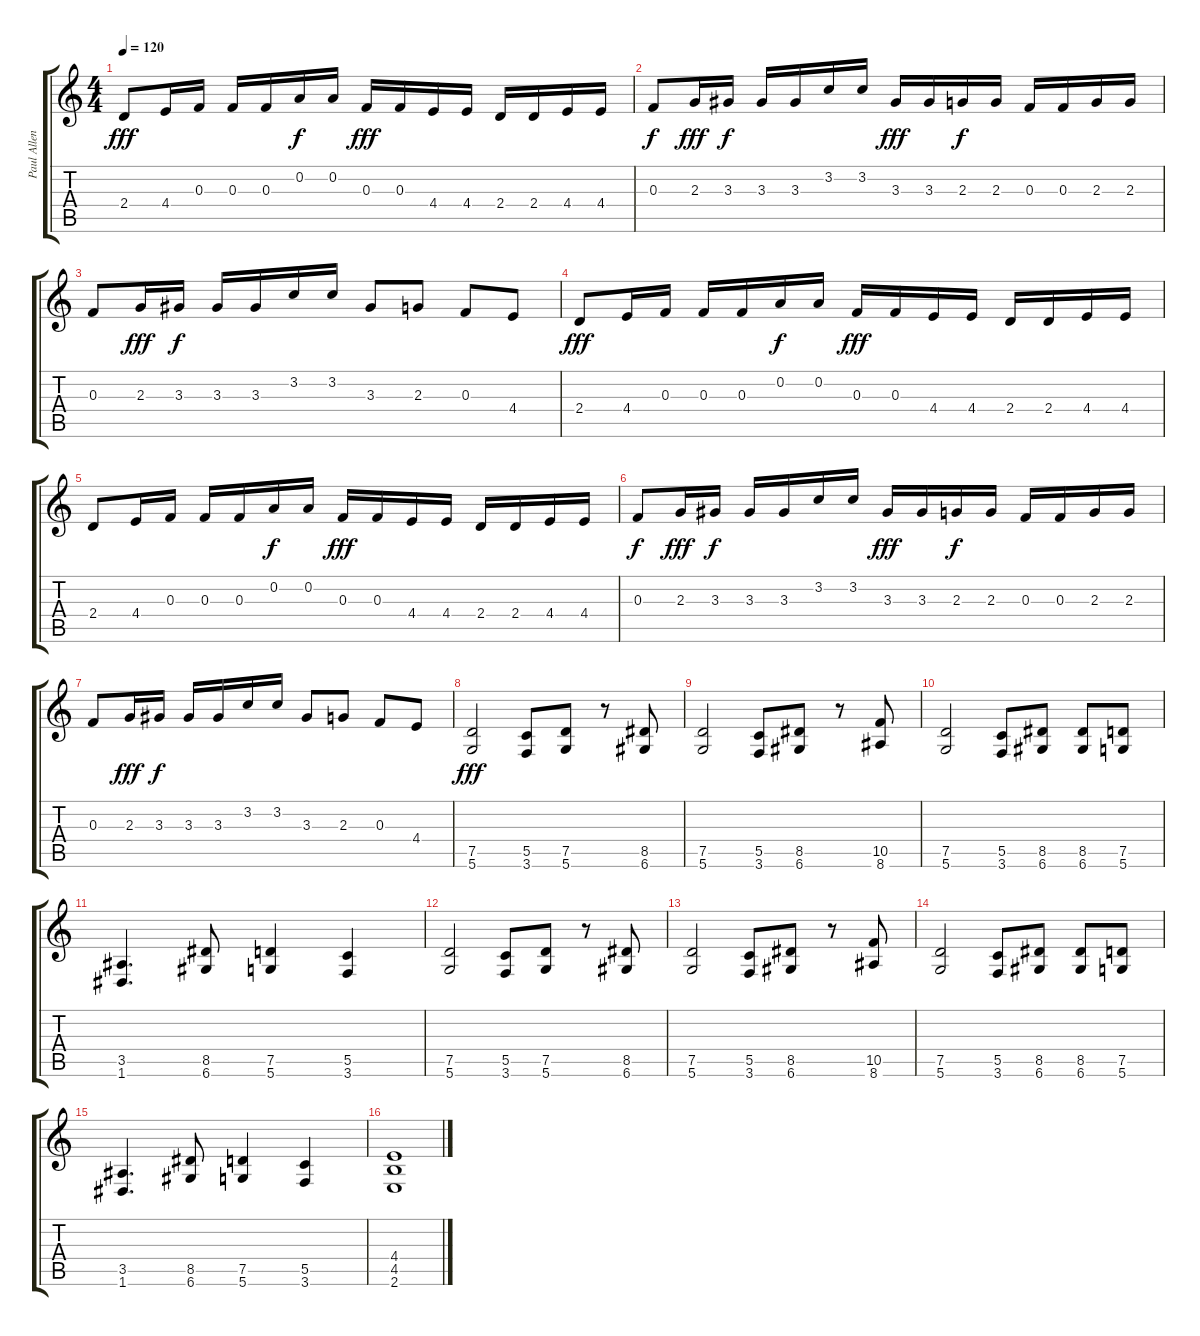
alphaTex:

\track ("Paul Allender" "Paul Allen") {instrument distortionguitar}
\staff {score tabs}
\tuning (D4 A3 F3 C3 G2 D2) {hide}
\ts (4 4)
\tempo 120
\clef g2
\ks c
2.4.8{dy fff} 4.4.16 0.3.16 0.3.16 0.3.16 0.2.16{dy f} 0.2.16 0.3.16{dy fff} 0.3.16 4.4.16 4.4.16 2.4.16 2.4.16 4.4.16 4.4.16 |
0.3.8{dy f} 2.3.16{dy fff} 3.3.16{dy f} 3.3.16 3.3.16 3.2.16 3.2.16 3.3.16{dy fff} 3.3.16 2.3.16{dy f} 2.3.16 0.3.16 0.3.16 2.3.16 2.3.16 |
0.3.8 2.3.16{dy fff} 3.3.16{dy f} 3.3.16 3.3.16 3.2.16 3.2.16 3.3.8 2.3.8 0.3.8 4.4.8 |
2.4.8{dy fff} 4.4.16 0.3.16 0.3.16 0.3.16 0.2.16{dy f} 0.2.16 0.3.16{dy fff} 0.3.16 4.4.16 4.4.16 2.4.16 2.4.16 4.4.16 4.4.16 |
2.4.8 4.4.16 0.3.16 0.3.16 0.3.16 0.2.16{dy f} 0.2.16 0.3.16{dy fff} 0.3.16 4.4.16 4.4.16 2.4.16 2.4.16 4.4.16 4.4.16 |
0.3.8{dy f} 2.3.16{dy fff} 3.3.16{dy f} 3.3.16 3.3.16 3.2.16 3.2.16 3.3.16{dy fff} 3.3.16 2.3.16{dy f} 2.3.16 0.3.16 0.3.16 2.3.16 2.3.16 |
0.3.8 2.3.16{dy fff} 3.3.16{dy f} 3.3.16 3.3.16 3.2.16 3.2.16 3.3.8 2.3.8 0.3.8 4.4.8 |
(7.5 5.6).2{dy fff volume 12 balance 3} (5.5 3.6).8 (7.5 5.6).8 r.8 (8.5 6.6).8 |
(7.5 5.6).2 (5.5 3.6).8 (8.5 6.6).8 r.8 (10.5 8.6).8 |
(7.5 5.6).2 (5.5 3.6).8 (8.5 6.6).8 (8.5 6.6).8 (7.5 5.6).8 |
(3.5 1.6).4{d} (8.5 6.6).8 (7.5 5.6).4 (5.5 3.6).4 |
(7.5 5.6).2 (5.5 3.6).8 (7.5 5.6).8 r.8 (8.5 6.6).8 |
(7.5 5.6).2 (5.5 3.6).8 (8.5 6.6).8 r.8 (10.5 8.6).8 |
(7.5 5.6).2 (5.5 3.6).8 (8.5 6.6).8 (8.5 6.6).8 (7.5 5.6).8 |
(3.5 1.6).4{d} (8.5 6.6).8 (7.5 5.6).4 (5.5 3.6).4 |
(4.4 4.5 2.6).1{volume 12 balance 8}
